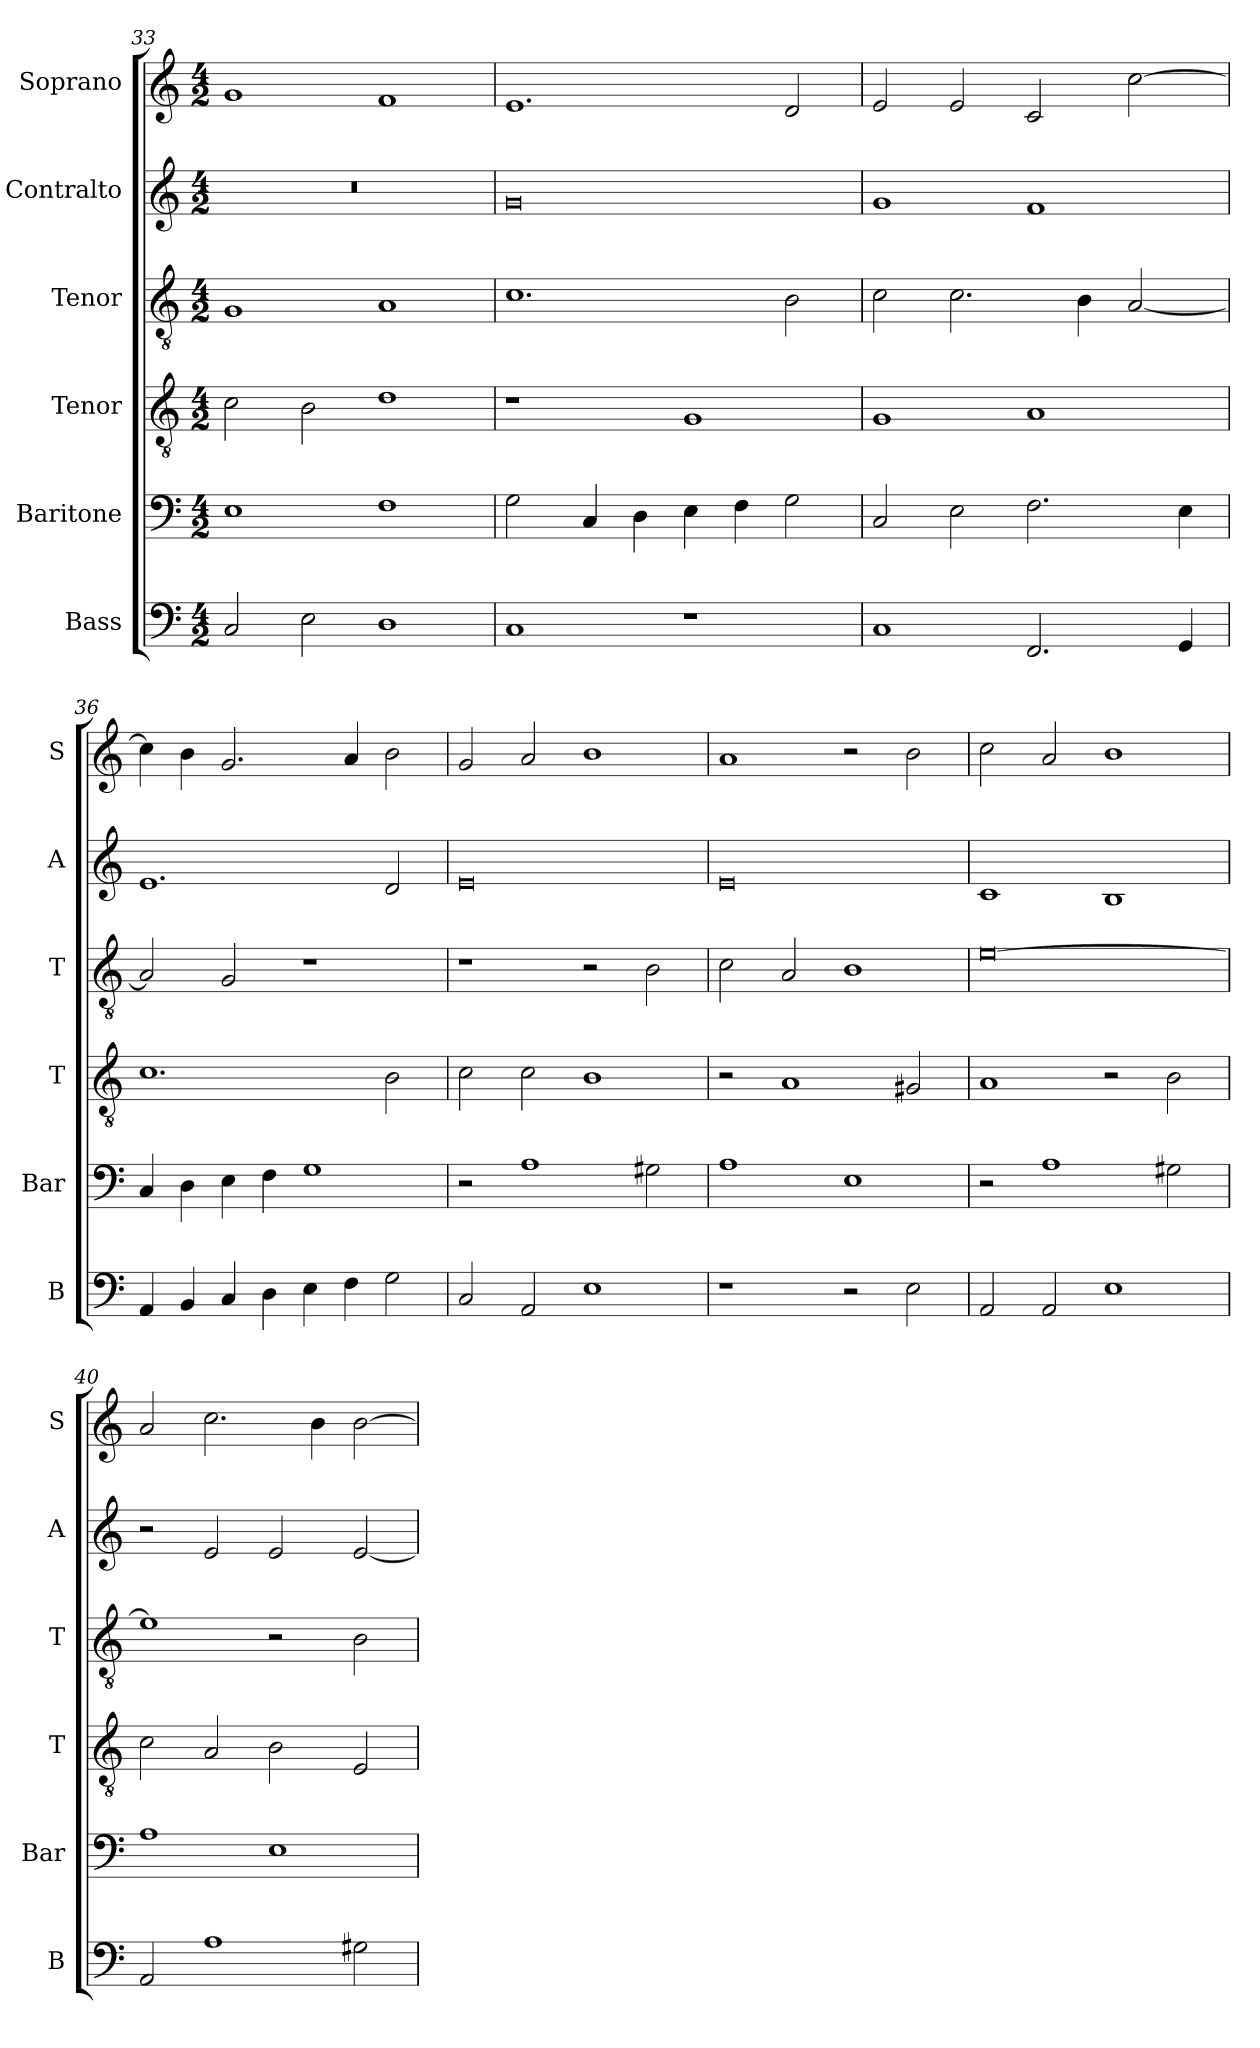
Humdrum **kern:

**kern	**kern	**kern	**kern	**kern	**kern
*part6	*part5	*part4	*part3	*part2	*part1
*staff6	*staff5	*staff4	*staff3	*staff2	*staff1
*I"Bass	*I"Baritone	*I"Tenor	*I"Tenor	*I"Contralto	*I"Soprano
*I'B	*I'Bar	*I'T	*I'T	*I'A	*I'S
*clefF4	*clefF4	*clefGv2	*clefGv2	*clefG2	*clefG2
*k[]	*k[]	*k[]	*k[]	*k[]	*k[]
*E:phr	*E:phr	*E:phr	*E:phr	*E:phr	*E:phr
*M4/2	*M4/2	*M4/2	*M4/2	*M4/2	*M4/2
=33	=33	=33	=33	=33	=33
2C	1E	2c	1G	0r	1g
2E	.	2B	.	.	.
1D	1F	1d	1A	.	1f
=34	=34	=34	=34	=34	=34
1C	2G	1r	1.c	0g	1.e
.	4C	.	.	.	.
.	4D	.	.	.	.
1r	4E	1G	.	.	.
.	4F	.	.	.	.
.	2G	.	2B	.	2d
=35	=35	=35	=35	=35	=35
1C	2C	1G	2c	1g	2e
.	2E	.	2.c	.	2e
2.FF	2.F	1A	.	1f	2c
.	.	.	4B	.	.
.	.	.	[2A	.	[2cc
4GG	4E	.	.	.	.
=36	=36	=36	=36	=36	=36
4AA	4C	1.c	2A]	1.e	4cc]
4BB	4D	.	.	.	4b
4C	4E	.	2G	.	2.g
4D	4F	.	.	.	.
4E	1G	.	1r	.	.
4F	.	.	.	.	4a
2G	.	2B	.	2d	2b
=37	=37	=37	=37	=37	=37
2C	2r	2c	1r	0e	2g
2AA	1A	2c	.	.	2a
1E	.	1B	2r	.	1b
.	2G#X	.	2B	.	.
=38	=38	=38	=38	=38	=38
1r	1A	2r	2c	0e	1a
.	.	1A	2A	.	.
2r	1E	.	1B	.	2r
2E	.	2G#X	.	.	2b
=39	=39	=39	=39	=39	=39
2AA	2r	1A	[0e	1c	2cc
2AA	1A	.	.	.	2a
1E	.	2r	.	1B	1b
.	2G#X	2B	.	.	.
=40	=40	=40	=40	=40	=40
2AA	1A	2c	1e]	2r	2a
1A	.	2A	.	2e	2.cc
.	1E	2B	2r	2e	.
.	.	.	.	.	4b
2G#X	.	2E	2B	[2e	[2b
=	=	=	=	=	=
*-	*-	*-	*-	*-	*-
